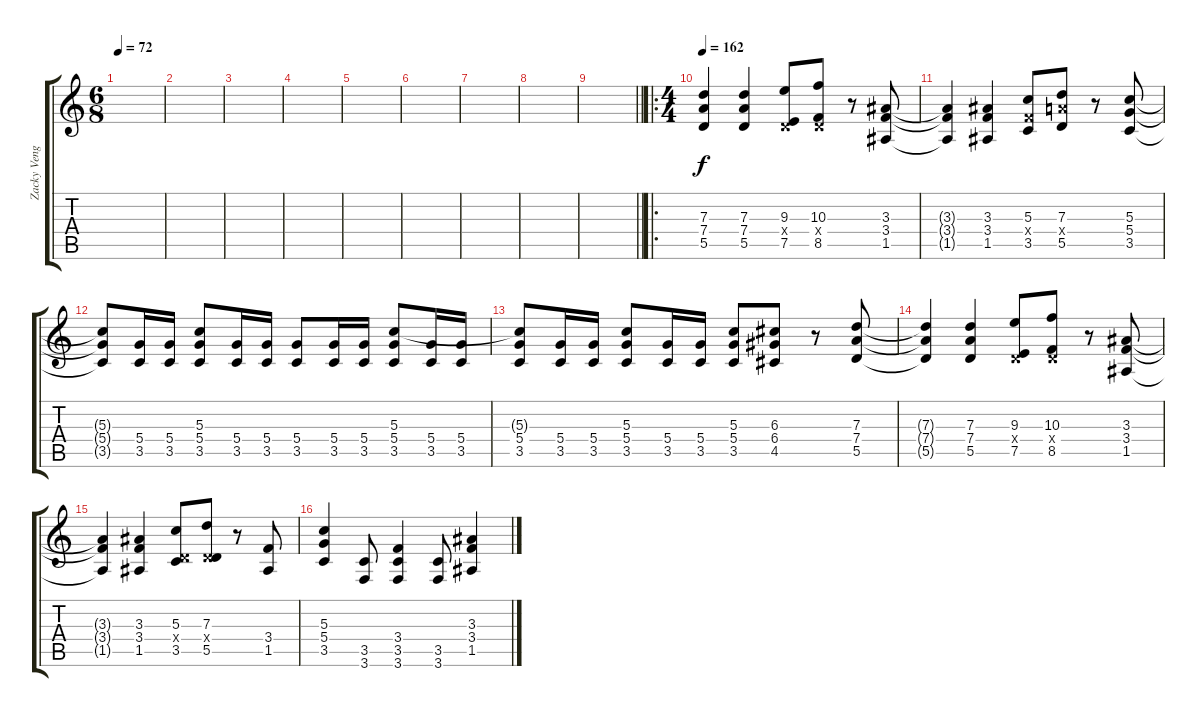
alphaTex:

\track ("Zacky Vengeance" "Zacky Veng") {instrument distortionguitar}
\staff {score tabs}
\tuning (E4 B3 G3 D3 A2 D2) {hide}
\ts (6 8)
\tempo 72
\clef g2
\ks c
|
|
|
|
|
|
|
|
\barLineRight lightlight
|
\ro
\ts (4 4)
\tempo 162
(7.3 7.4 5.5).4 (7.3 7.4 5.5).4 (9.3 0.4{x} 7.5).8 (10.3 0.4{x} 8.5).8 r.8 (3.3 3.4 1.5).8 |
(3.3{t} 3.4{t} 1.5{t}).4 (3.3 3.4 1.5).4 (5.3 3.4{x} 3.5).8 (7.3 7.4{x} 5.5).8 r.8 (5.3 5.4 3.5).8 |
(5.3{t} 5.4{t} 3.5{t}).8 (5.4 3.5).16 (5.4 3.5).16 (5.3 5.4 3.5).8 (5.4 3.5).16 (5.4 3.5).16 (5.4 3.5).8 (5.4 3.5).16 (5.4 3.5).16 (5.3 5.4 3.5).8 (5.4 3.5).16 (5.4 3.5).16 |
(5.3{t} 5.4 3.5).8 (5.4 3.5).16 (5.4 3.5).16 (5.3 5.4 3.5).8 (5.4 3.5).16 (5.4 3.5).16 (5.3 5.4 3.5).8 (6.3 6.4 4.5).8 r.8 (7.3 7.4 5.5).8 |
(7.3{t} 7.4{t} 5.5{t}).4 (7.3 7.4 5.5).4 (9.3 0.4{x} 7.5).8 (10.3 0.4{x} 8.5).8 r.8 (3.3 3.4 1.5).8 |
(3.3{t} 3.4{t} 1.5{t}).4 (3.3 3.4 1.5).4 (5.3 0.4{x} 3.5).8 (7.3 0.4{x} 5.5).8 r.8 (3.4 1.5).8 |
(5.3 5.4 3.5).4 (3.5 3.6).8 (3.4 3.5 3.6).4 (3.5 3.6).8 (3.3 3.4 1.5).4
